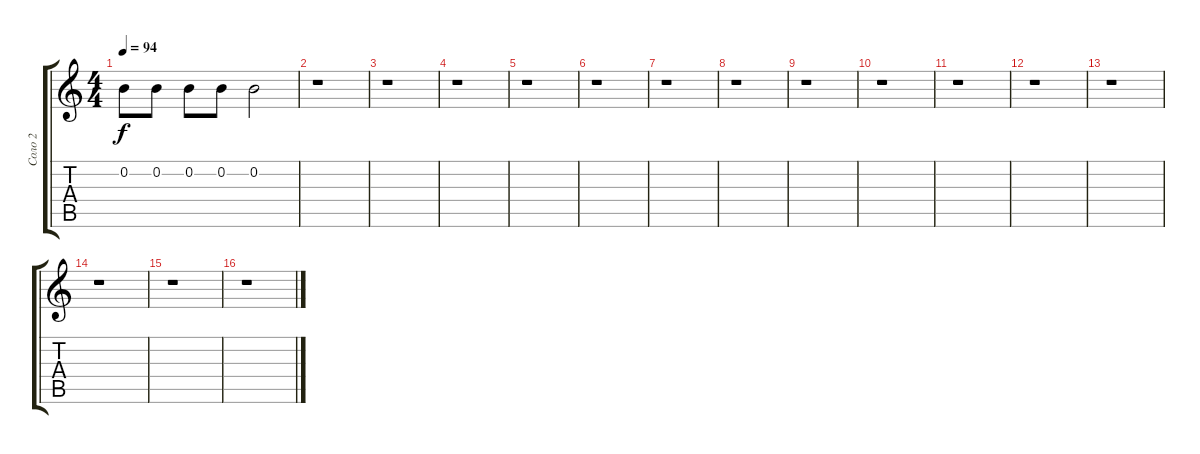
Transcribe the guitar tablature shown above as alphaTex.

\track ("Соло 2" "Соло 2") {instrument overdrivenguitar}
\staff {score tabs}
\tuning (E4 B3 G3 D3 A2 E2) {hide}
\ts (4 4)
\tempo 94
\clef g2
\ks c
0.2.8{dy f} 0.2.8 0.2.8 0.2.8 0.2.2 |
r.1 |
r.1 |
r.1 |
r.1 |
r.1 |
r.1 |
r.1 |
r.1 |
r.1 |
r.1 |
r.1 |
r.1 |
r.1 |
r.1 |
r.1
